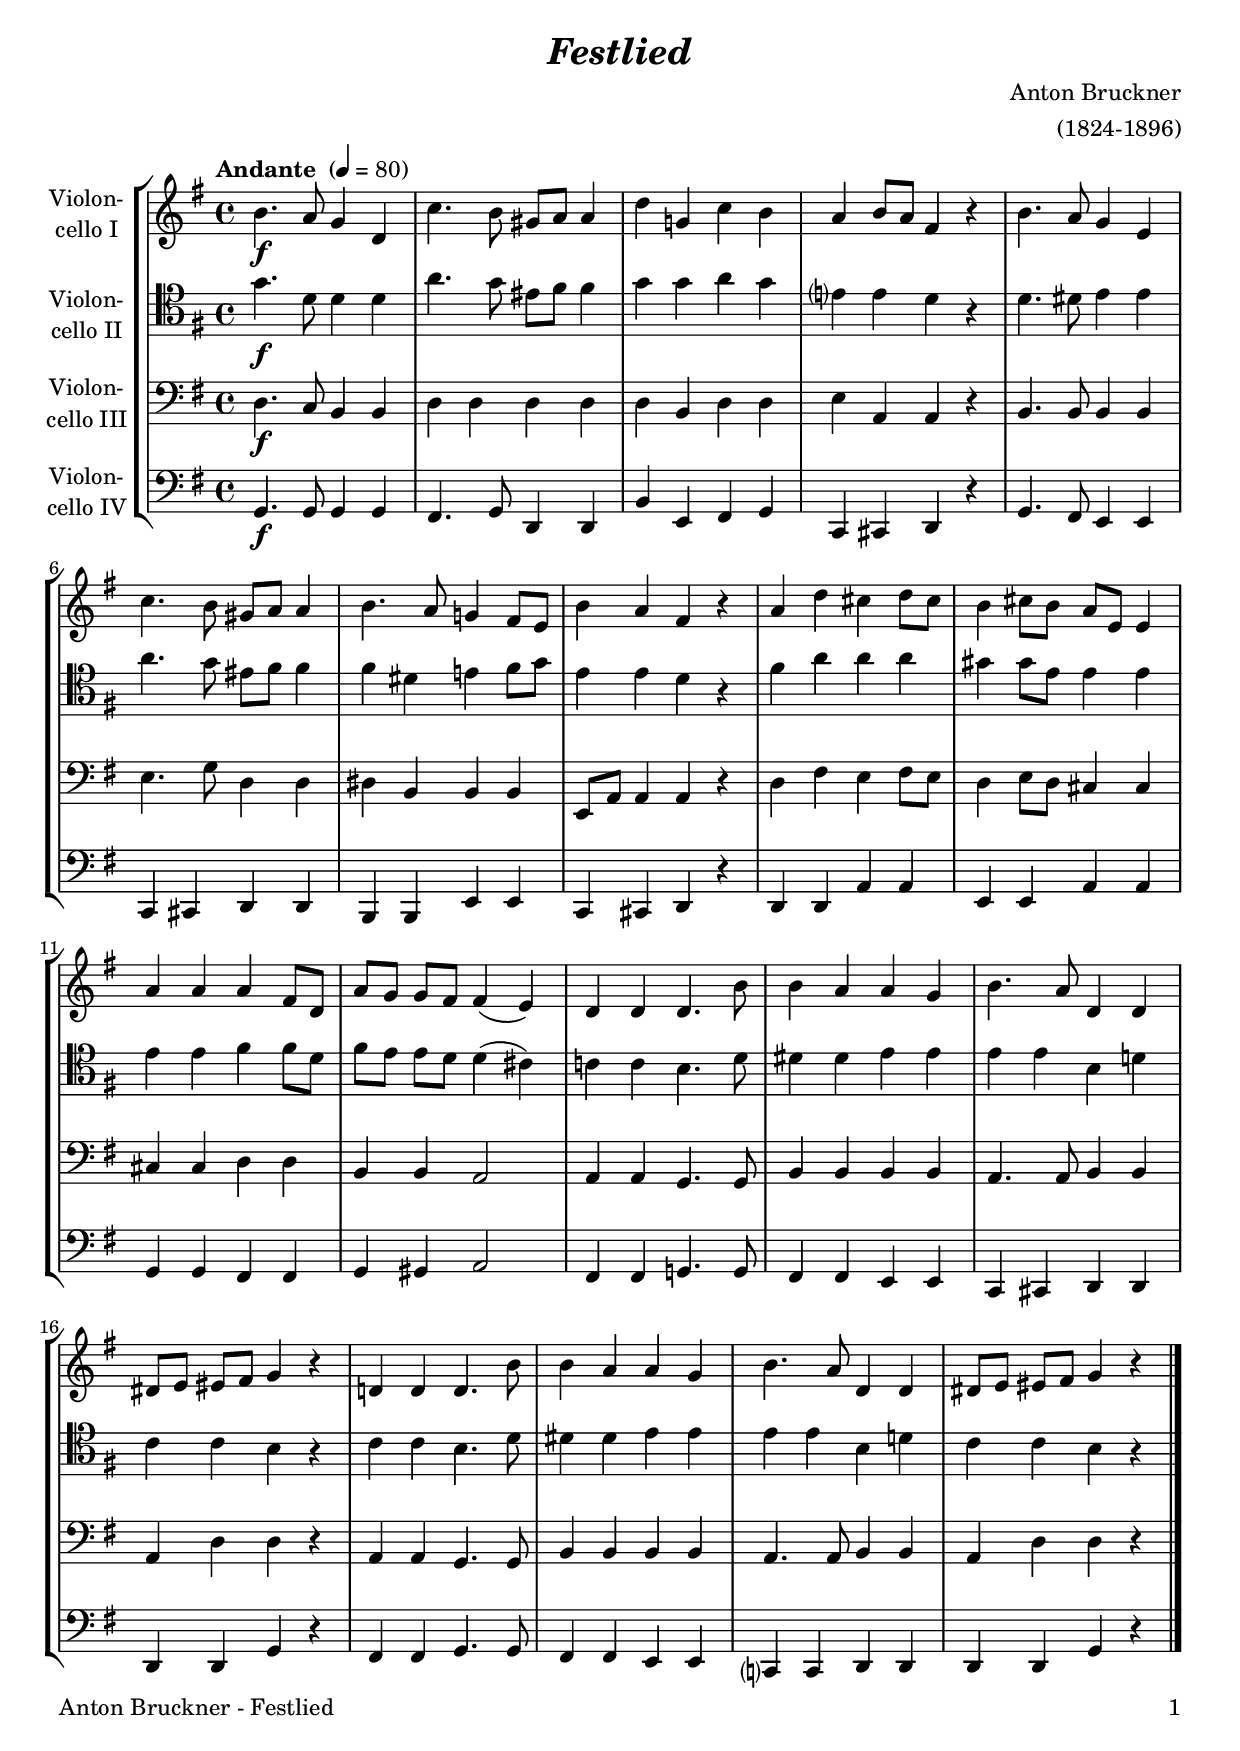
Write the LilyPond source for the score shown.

\version "2.18.2"
\include "deutsch.ly"
  
#(set-global-staff-size 20)

\header {
  title     = \markup \bold \italic "Festlied"
  composer  = "Anton Bruckner"
  arranger  = "(1824-1896)"
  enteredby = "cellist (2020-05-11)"
%  piece     = ""
}

voiceconsts = {
  \key d \major
  \time 4/4
  \clef "bass"
%  \numericTimeSignature
  \compressFullBarRests
  % Set default beaming for all staves
 \set Timing.beamExceptions = #'()
 \set Timing.baseMoment     = #(ly:make-moment 1 4)
 \set Timing.beatStructure  = #'(1 1 1 1)
  \tempo "Andante " 4=80
}

micl = "clarinet"
mifl = "flute"
miob = "oboe"
mifh = "french horn"
misx = "tenor sax"
mist = "string ensemble 1"
miba = "cello"

va = \relative c'' {
  \voiceconsts
  \clef "treble"

  fis4.\f e8 d4 a
  g'4. fis8 dis e e4

  a d,! g fis
  e fis8 e cis4 r

  fis4. e8 d4 h
  g'4. fis8 dis e e4

  fis4. e8 d!4 cis8 h
  fis'4 e cis r

  e a gis a8 gis
  fis4 gis8 fis e h h4

  e e e cis8 a
  e' d d cis cis4( h)

  a a a4. fis'8
  fis4 e e d

  fis4. e8 a,4 a
  ais8 h his cis d4 r
  a! a a4. fis'8

  fis4 e e d
  fis4. e8 a,4 a
  ais8 h his cis d4 r \bar "|."
}

vb = \relative c'' {
  \voiceconsts
  \clef "tenor"
  
  d4.\f a8 a4 a
  e'4. d8 his cis cis4

  d d
  e d
  h? h a r

  a4. ais8 h4 h
  e4. d8 his cis cis4

  cis ais h! cis8 d
  h4 h a r

  cis e e e
  dis dis8 h h4 h

  h h cis cis8 a
  cis h h a a4( gis)

  g! g fis4. a8
  ais4 ais h h

  h h fis a!
  g g fis r
  g g fis4. a8

  ais4 ais h h
  h h fis a!
  g g fis r \bar "|."
}

vc = \relative c' {
  \voiceconsts

  a4.\f g8 fis4 fis
  a a a a

  a fis a a
  h e, e r

  fis4. fis8 fis4 fis
  h4. d8 a4 a

  ais fis fis fis
  h,8 e e4 e r

  a cis h cis8 h
  a4 h8 a gis4 gis

  gis gis a a
  fis fis e2

  e4 e d4. d8
  fis4 fis fis fis

  e4. e8 fis4 fis
  e a a r
  e e d4. d8

  fis4 fis fis fis
  e4. e8 fis4 fis
  e a a r \bar "|."
}

vd = \relative c {
  \voiceconsts

  d4.\f d8 d4 d
  cis4. d8 a4 a

  fis' h, cis d
  g, gis a r

  d4. cis8 h4 h
  g gis a a

  fis fis h h
  g gis a r

  a a e' e
  h h e e

  d d cis cis
  d dis e2

  cis4 cis d!4. d8
  cis4 cis h h

  g gis a a
  a a d r
  cis cis d4. d8

  cis4 cis h h
  g? g a a
  a a d r \bar "|."
}


music = \new StaffGroup <<
      \new Staff {
	\set Staff.midiInstrument = \miba
	\set Staff.instrumentName = \markup \center-column { "Violon-" "cello I" }
	\transpose d g, { \va }
      }

      \new Staff {
	\set Staff.midiInstrument = \miba
	\set Staff.instrumentName = \markup \center-column { "Violon-" "cello II" }
	\transpose d g, { \vb }
      }

      \new Staff {
	\set Staff.midiInstrument = \miba
	\set Staff.instrumentName = \markup \center-column { "Violon-" "cello III" }
	\transpose d g, { \vc }
      }

      \new Staff {
	\set Staff.midiInstrument = \miba
	\set Staff.instrumentName = \markup \center-column { "Violon-" "cello IV" }
	\transpose d g, { \vd }
      }
>>

\book {
   \paper {
    print-page-number = ##t
    print-first-page-number = ##t
    ragged-last-bottom = ##f
    oddHeaderMarkup = \markup \null
    evenHeaderMarkup = \markup \null
    oddFooterMarkup = \markup {
      \fill-line {
        \on-the-fly #print-page-number-check-first
        "Anton Bruckner - Festlied" \fromproperty #'page:page-number-string
      }
    }
    evenFooterMarkup = \oddFooterMarkup
  } \score {
    \music
    \layout {}
  }

  \score {
    \unfoldRepeats \music

    \midi {
      \context {
        \Score
      }
    }
  }
}